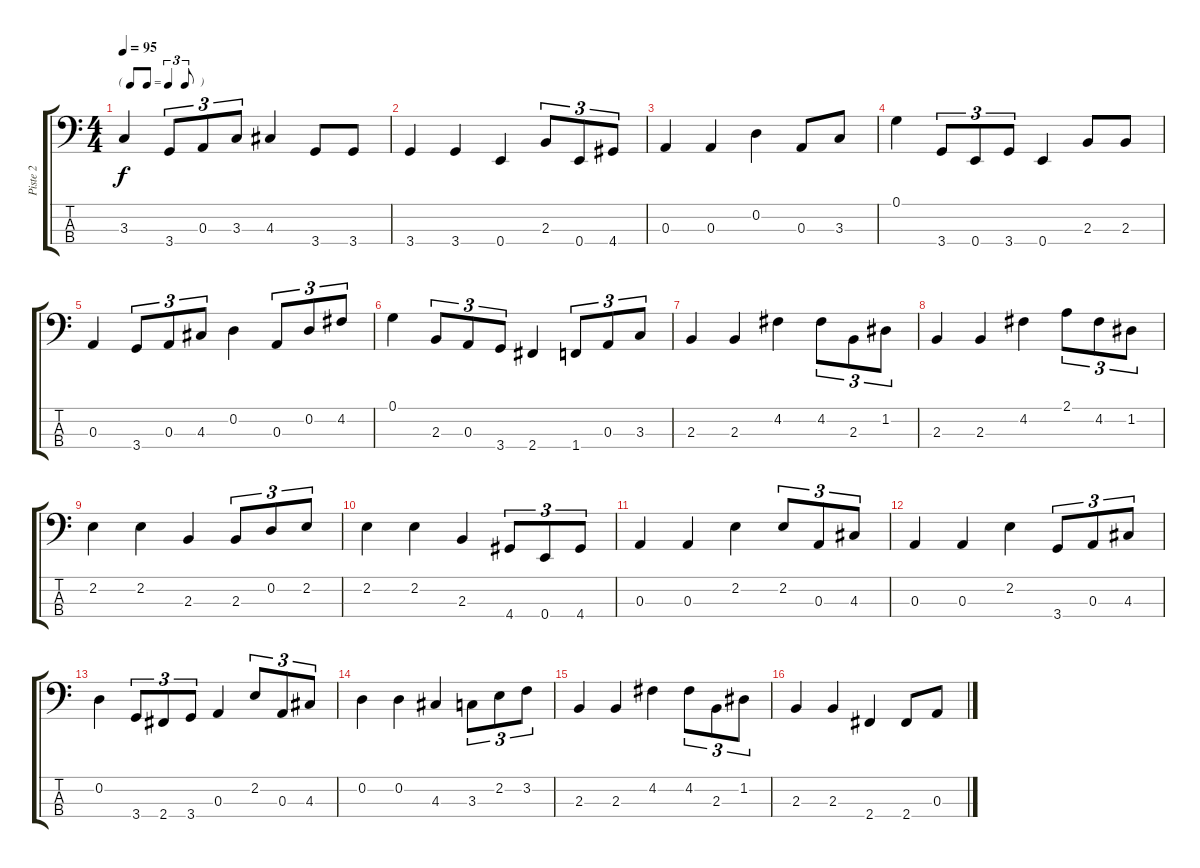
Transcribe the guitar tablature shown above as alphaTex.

\track ("Piste 2" "Piste 2") {instrument acousticbass}
\staff {score tabs}
\tuning (G2 D2 A1 E1) {hide}
\ts (4 4)
\tf triplet8th
\tempo 95
\clef f4
\ks c
3.3.4{dy f} 3.4.8{tu (3 2)} 0.3.8{tu (3 2)} 3.3.8{tu (3 2)} 4.3.4 3.4.8 3.4.8 |
3.4.4 3.4.4 0.4.4 2.3.8{tu (3 2)} 0.4.8{tu (3 2)} 4.4.8{tu (3 2)} |
0.3.4 0.3.4 0.2.4 0.3.8 3.3.8 |
0.1.4 3.4.8{tu (3 2)} 0.4.8{tu (3 2)} 3.4.8{tu (3 2)} 0.4.4 2.3.8 2.3.8 |
0.3.4 3.4.8{tu (3 2)} 0.3.8{tu (3 2)} 4.3.8{tu (3 2)} 0.2.4 0.3.8{tu (3 2)} 0.2.8{tu (3 2)} 4.2.8{tu (3 2)} |
0.1.4 2.3.8{tu (3 2)} 0.3.8{tu (3 2)} 3.4.8{tu (3 2)} 2.4.4 1.4.8{tu (3 2)} 0.3.8{tu (3 2)} 3.3.8{tu (3 2)} |
2.3.4 2.3.4 4.2.4 4.2.8{tu (3 2)} 2.3.8{tu (3 2)} 1.2.8{tu (3 2)} |
2.3.4 2.3.4 4.2.4 2.1.8{tu (3 2)} 4.2.8{tu (3 2)} 1.2.8{tu (3 2)} |
2.2.4 2.2.4 2.3.4 2.3.8{tu (3 2)} 0.2.8{tu (3 2)} 2.2.8{tu (3 2)} |
2.2.4 2.2.4 2.3.4 4.4.8{tu (3 2)} 0.4.8{tu (3 2)} 4.4.8{tu (3 2)} |
0.3.4 0.3.4 2.2.4 2.2.8{tu (3 2)} 0.3.8{tu (3 2)} 4.3.8{tu (3 2)} |
0.3.4 0.3.4 2.2.4 3.4.8{tu (3 2)} 0.3.8{tu (3 2)} 4.3.8{tu (3 2)} |
0.2.4 3.4.8{tu (3 2)} 2.4.8{tu (3 2)} 3.4.8{tu (3 2)} 0.3.4 2.2.8{tu (3 2)} 0.3.8{tu (3 2)} 4.3.8{tu (3 2)} |
0.2.4 0.2.4 4.3.4 3.3.8{tu (3 2)} 2.2.8{tu (3 2)} 3.2.8{tu (3 2)} |
2.3.4 2.3.4 4.2.4 4.2.8{tu (3 2)} 2.3.8{tu (3 2)} 1.2.8{tu (3 2)} |
2.3.4 2.3.4 2.4.4 2.4.8 0.3.8
